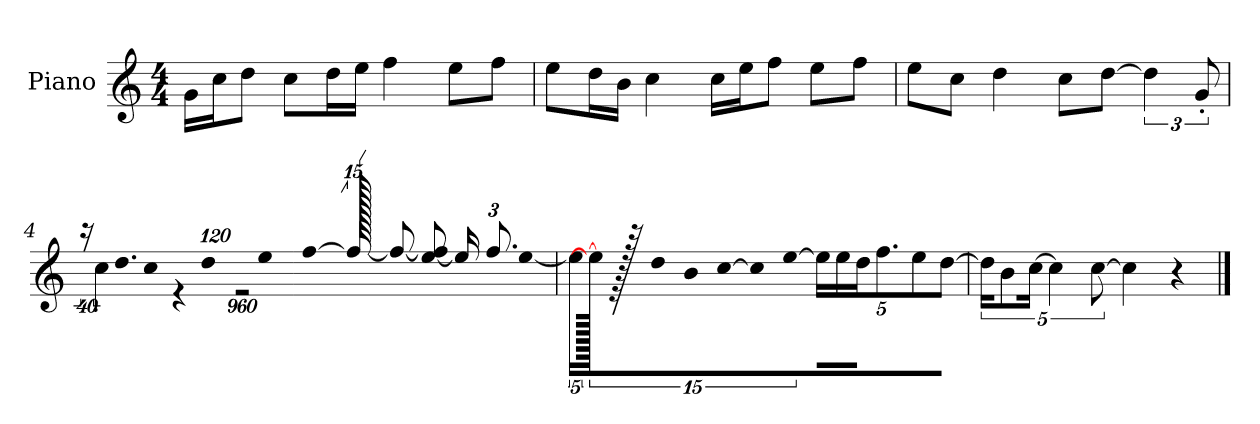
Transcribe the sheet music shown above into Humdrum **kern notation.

**kern
*part1
*staff1
*I"Piano
*I'P-no
*clefG2
*k[]
*M4/4
*MM90
=1
16g\LL
16cc\J
8dd\J
8cc\L
16dd\L
16ee\JJ
4ff\
8ee\L
8ff\J
=2
8ee\L
16dd\L
16b\JJ
4cc\
16cc\LL
16ee\J
8ff\J
8ee\L
8ff\J
=3
8ee\L
8cc\J
4dd\
8cc\L
[8dd\J
6dd\]
12g'/
=4
!LO:N:vis=32
*^
640%23r	1920ryy
.	4cc'\
!LO:N:vis=16.	!
960%103dd/KL	.
!LO:N:vis=8	!
960%137cc/	.
.	4r
!LO:N:vis=16	!
1920%137dd/L	.
!LO:N:vis=32	!
640%23ee/K	.
[384%41ff/J	.
1920ff/_	.
8ff/L_	1920%959r
[8ee/ 8ff/]J	.
*Xbrackettup	*
24ee/KL]	.
12.ff/	.
[640%53ee/J	.
*v	*v
!!LO:LB:g=z
=5
*brackettup
20ee\LL]
1920ee/_
1920r
20dd\
20b\
[20cc\JJ
5cc\]
[10ee\
*Xbrackettup
20ee\LL]
20ee\
20dd\J
10.ff\
10ee\
[10dd\J
=6
*brackettup
20dd\KL]
10b\
[20cc\Jk
5cc\]
[10cc\
4cc\]
4r
==
*-
